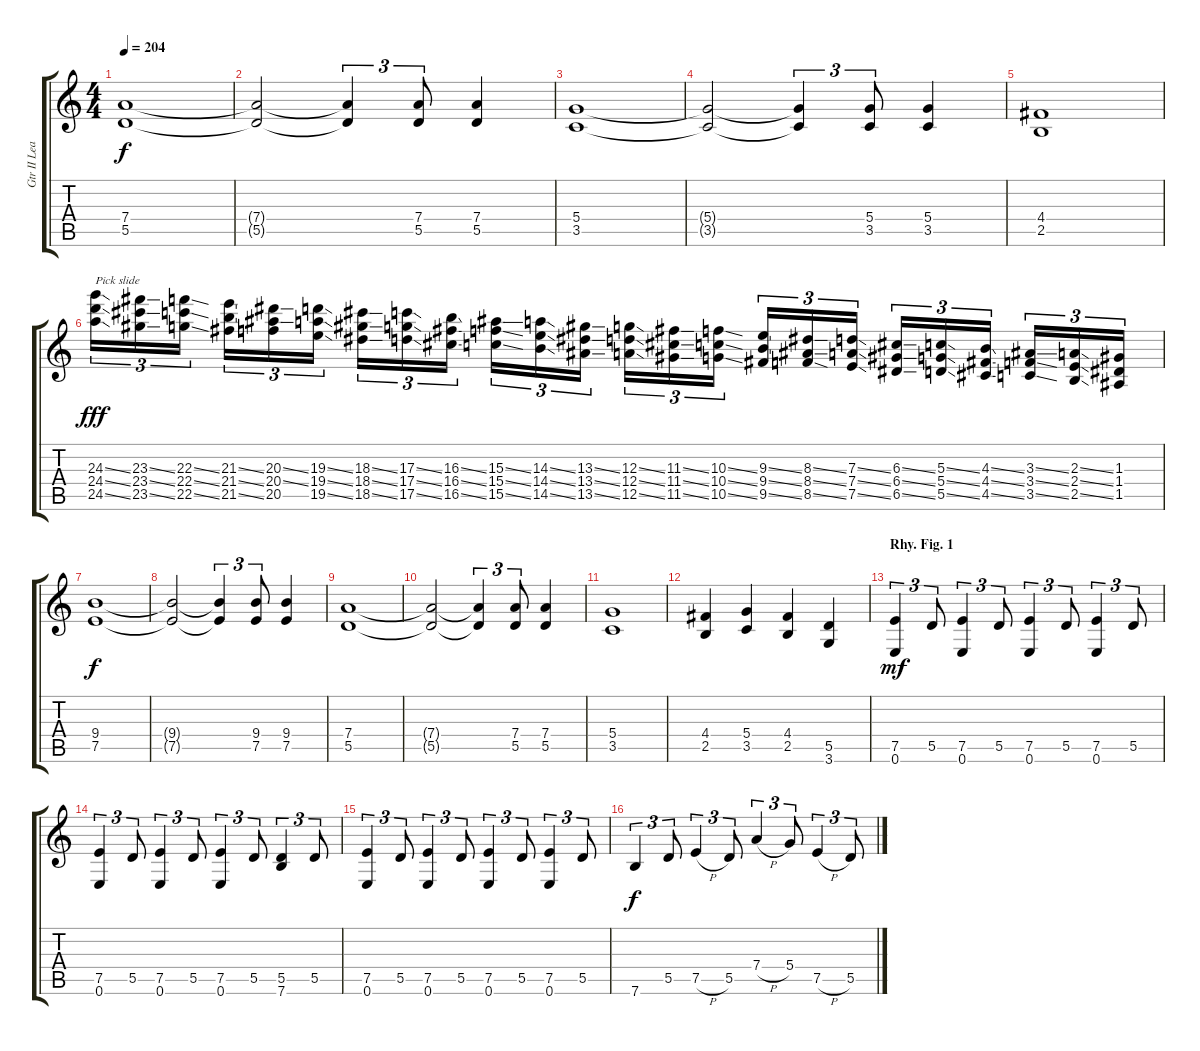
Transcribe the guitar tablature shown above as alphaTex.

\track ("Gtr II Lead" "Gtr II Lea") {instrument overdrivenguitar}
\staff {score tabs}
\tuning (E4 B3 G3 D3 A2 E2) {hide}
\ts (4 4)
\tempo 204
\clef g2
\ks c
(7.4 5.5).1{dy f} |
(7.4{t} 5.5{t}).2 (7.4{t} 5.5{t}).4{tu (3 2)} (7.4 5.5).8{tu (3 2)} (7.4 5.5).4 |
(5.4 3.5).1 |
(5.4{t} 3.5{t}).2 (5.4{t} 3.5{t}).4{tu (3 2)} (5.4 3.5).8{tu (3 2)} (5.4 3.5).4 |
(4.4 2.5).1 |
(24.3{ss} 24.4{ss} 24.5{ss}).16{tu (3 2) txt "Pick slide" dy fff instrument guitarfretnoise} (23.3{ss} 23.4{ss} 23.5{ss}).16{tu (3 2)} (22.3{ss} 22.4{ss} 22.5{ss}).16{tu (3 2)} (21.3{ss} 21.4{ss} 21.5{ss}).16{tu (3 2)} (20.3{ss} 20.4{ss} 20.5).16{tu (3 2)} (19.3{ss} 19.4{ss} 19.5{ss}).16{tu (3 2)} (18.3{ss} 18.4{ss} 18.5{ss}).16{tu (3 2)} (17.3{ss} 17.4{ss} 17.5{ss}).16{tu (3 2)} (16.3{ss} 16.4{ss} 16.5{ss}).16{tu (3 2)} (15.3{ss} 15.4{ss} 15.5{ss}).16{tu (3 2)} (14.3{ss} 14.4{ss} 14.5{ss}).16{tu (3 2)} (13.3{ss} 13.4{ss} 13.5{ss}).16{tu (3 2)} (12.3{ss} 12.4{ss} 12.5{ss}).16{tu (3 2)} (11.3{ss} 11.4{ss} 11.5{ss}).16{tu (3 2)} (10.3{ss} 10.4{ss} 10.5{ss}).16{tu (3 2)} (9.3{ss} 9.4{ss} 9.5{ss}).16{tu (3 2)} (8.3{ss} 8.4{ss} 8.5{ss}).16{tu (3 2)} (7.3{ss} 7.4{ss} 7.5{ss}).16{tu (3 2)} (6.3{ss} 6.4{ss} 6.5{ss}).16{tu (3 2)} (5.3{ss} 5.4{ss} 5.5{ss}).16{tu (3 2)} (4.3{ss} 4.4{ss} 4.5{ss}).16{tu (3 2)} (3.3{ss} 3.4{ss} 3.5{ss}).16{tu (3 2)} (2.3{ss} 2.4{ss} 2.5{ss}).16{tu (3 2)} (1.3 1.4 1.5).16{tu (3 2)} |
(9.4 7.5).1{dy f instrument overdrivenguitar} |
(9.4{t} 7.5{t}).2 (9.4{t} 7.5{t}).4{tu (3 2)} (9.4 7.5).8{tu (3 2)} (9.4 7.5).4 |
(7.4 5.5).1 |
(7.4{t} 5.5{t}).2 (7.4{t} 5.5{t}).4{tu (3 2)} (7.4 5.5).8{tu (3 2)} (7.4 5.5).4 |
(5.4 3.5).1 |
(4.4 2.5).4 (5.4 3.5).4 (4.4 2.5).4 (5.5 3.6).4 |
\section ("" "Rhy. Fig. 1")
(7.5 0.6).4{tu (3 2) dy mf} 5.5.8{tu (3 2)} (7.5 0.6).4{tu (3 2)} 5.5.8{tu (3 2)} (7.5 0.6).4{tu (3 2)} 5.5.8{tu (3 2)} (7.5 0.6).4{tu (3 2)} 5.5.8{tu (3 2)} |
(7.5 0.6).4{tu (3 2)} 5.5.8{tu (3 2)} (7.5 0.6).4{tu (3 2)} 5.5.8{tu (3 2)} (7.5 0.6).4{tu (3 2)} 5.5.8{tu (3 2)} (5.5 7.6).4{tu (3 2)} 5.5.8{tu (3 2)} |
(7.5 0.6).4{tu (3 2)} 5.5.8{tu (3 2)} (7.5 0.6).4{tu (3 2)} 5.5.8{tu (3 2)} (7.5 0.6).4{tu (3 2)} 5.5.8{tu (3 2)} (7.5 0.6).4{tu (3 2)} 5.5.8{tu (3 2)} |
7.6.4{tu (3 2) dy f} 5.5.8{tu (3 2)} 7.5{h}.4{tu (3 2)} 5.5.8{tu (3 2)} 7.4{h}.4{tu (3 2)} 5.4.8{tu (3 2)} 7.5{h}.4{tu (3 2)} 5.5.8{tu (3 2)}
